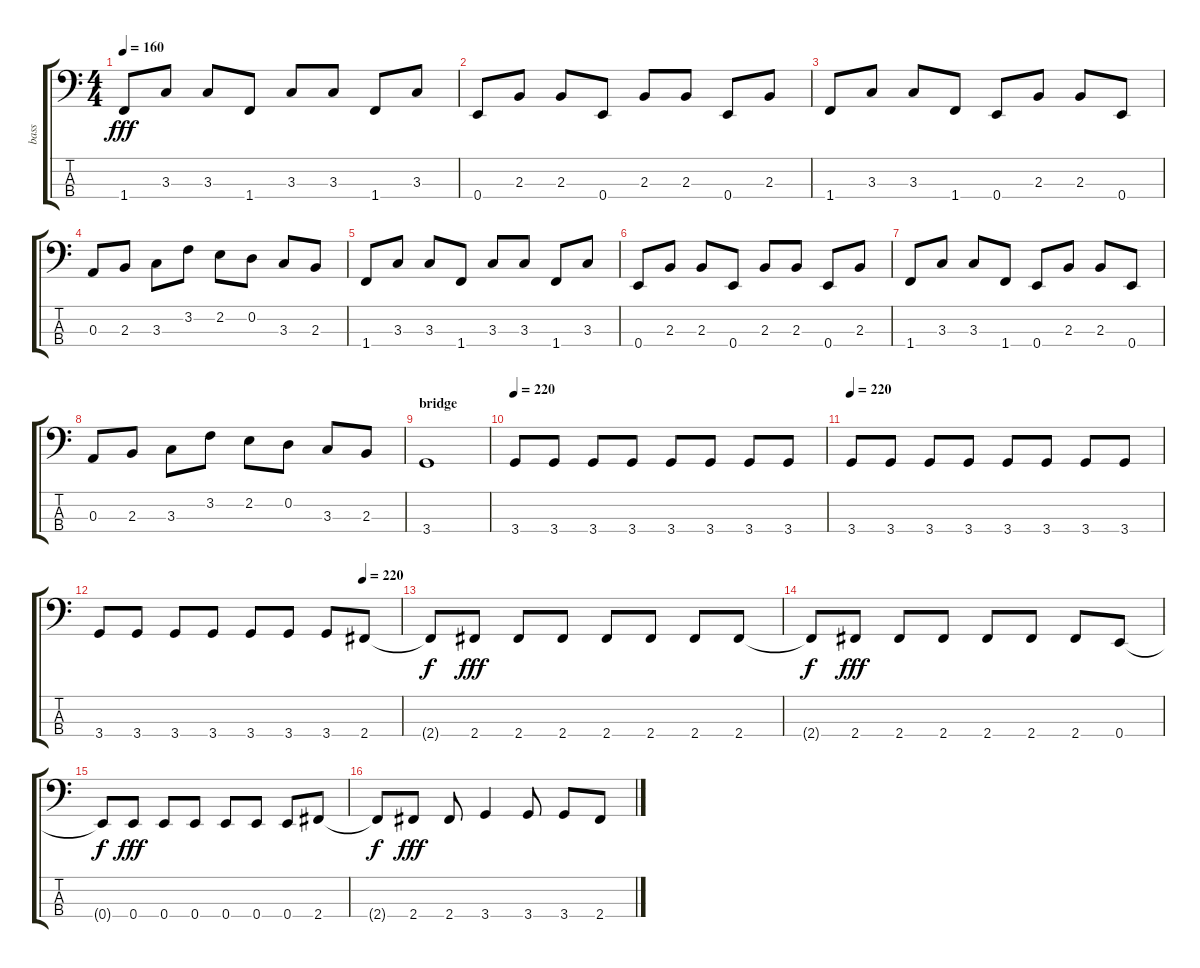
\track ("bass" "bass") {instrument electricbassfinger}
\staff {score tabs}
\tuning (G2 D2 A1 E1) {hide}
\ts (4 4)
\tempo 160
\clef f4
\ks c
1.4.8{dy fff} 3.3.8 3.3.8 1.4.8 3.3.8 3.3.8 1.4.8 3.3.8 |
0.4.8 2.3.8 2.3.8 0.4.8 2.3.8 2.3.8 0.4.8 2.3.8 |
1.4.8 3.3.8 3.3.8 1.4.8 0.4.8 2.3.8 2.3.8 0.4.8 |
0.3.8 2.3.8 3.3.8 3.2.8 2.2.8 0.2.8 3.3.8 2.3.8 |
1.4.8 3.3.8 3.3.8 1.4.8 3.3.8 3.3.8 1.4.8 3.3.8 |
0.4.8 2.3.8 2.3.8 0.4.8 2.3.8 2.3.8 0.4.8 2.3.8 |
1.4.8 3.3.8 3.3.8 1.4.8 0.4.8 2.3.8 2.3.8 0.4.8 |
0.3.8 2.3.8 3.3.8 3.2.8 2.2.8 0.2.8 3.3.8 2.3.8 |
\section ("" "bridge")
3.4.1 |
\tempo 220
3.4.8 3.4.8 3.4.8 3.4.8 3.4.8 3.4.8 3.4.8 3.4.8 |
\tempo 220
3.4.8 3.4.8 3.4.8 3.4.8 3.4.8 3.4.8 3.4.8 3.4.8 |
\tempo (220 0.875)
3.4.8 3.4.8 3.4.8 3.4.8 3.4.8 3.4.8 3.4.8 2.4.8 |
2.4{t}.8{dy f} 2.4.8{dy fff} 2.4.8 2.4.8 2.4.8 2.4.8 2.4.8 2.4.8 |
2.4{t}.8{dy f} 2.4.8{dy fff} 2.4.8 2.4.8 2.4.8 2.4.8 2.4.8 0.4.8 |
0.4{t}.8{dy f} 0.4.8{dy fff} 0.4.8 0.4.8 0.4.8 0.4.8 0.4.8 2.4.8 |
2.4{t}.8{dy f} 2.4.8{dy fff} 2.4.8 3.4.4 3.4.8 3.4.8 2.4.8
